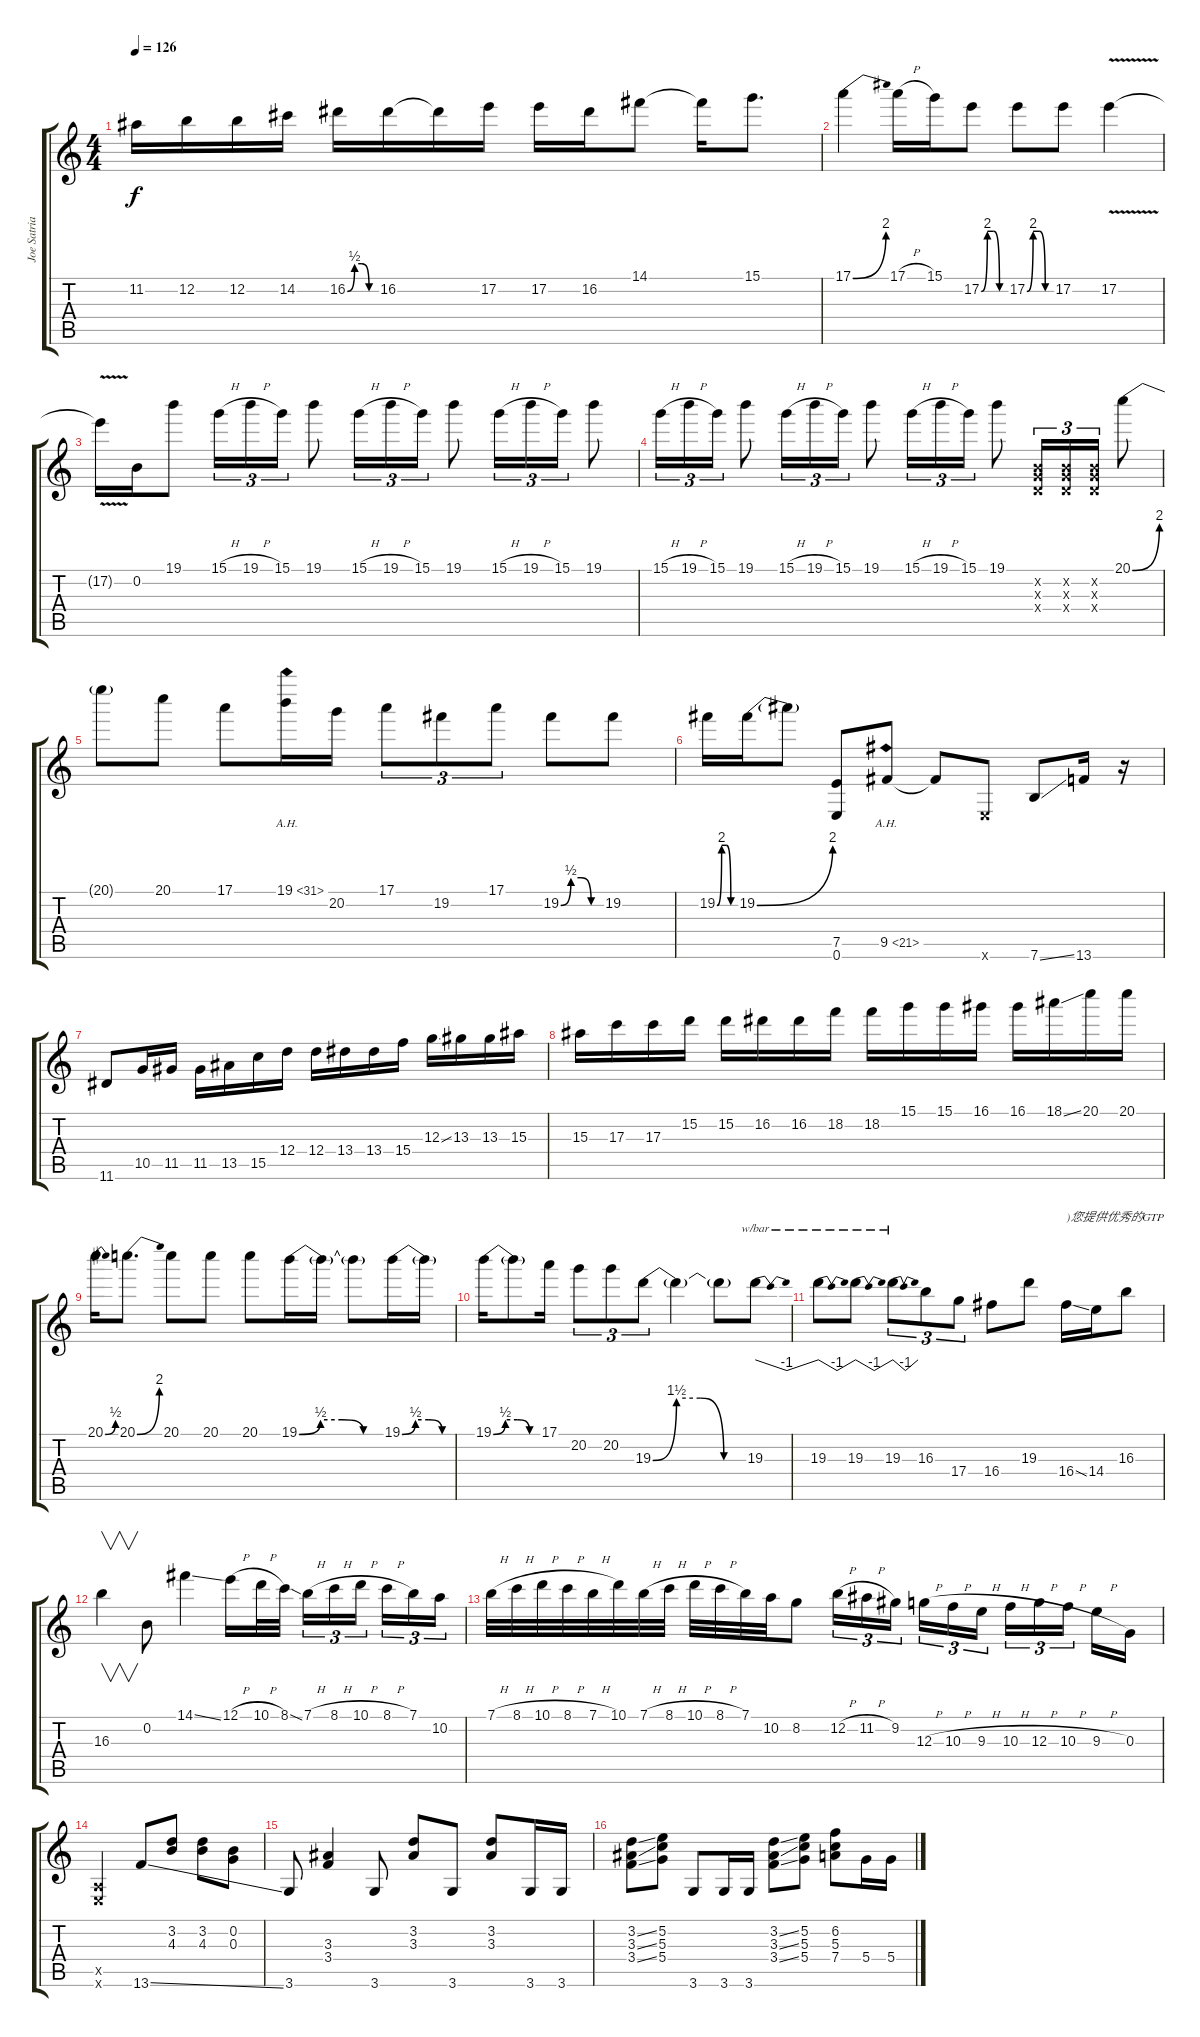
\track ("Joe Satriani" "Joe Satria") {instrument distortionguitar}
\staff {score tabs}
\tuning (E4 B3 G3 D3 A2 E2) {hide}
\ts (4 4)
\tempo 126
\clef g2
\ks c
11.2{t}.16{dy f} 12.2.16 12.2.16 14.2.16 16.2{be (custom 0 0 15 2 30 2 45 0 60 0)}.16 16.2.16 16.2{t}.16 17.2.16 17.2.16 16.2.16 14.1.8 14.1{t}.16 15.1.8{d} |
17.1{be (bend 0 0 60 8)}.4 17.1{h}.16 15.1.16 17.2{be (custom 0 0 15 8 30 8 45 0 60 0)}.8 17.2{be (custom 0 0 15 8 30 8 45 0 60 0)}.8 17.2.8 17.2{v}.4 |
17.2{t}.16 0.2.16 19.1.8 15.1{h}.16{tu (3 2)} 19.1{h}.16{tu (3 2)} 15.1.16{tu (3 2)} 19.1.8 15.1{h}.16{tu (3 2)} 19.1{h}.16{tu (3 2)} 15.1.16{tu (3 2)} 19.1.8 15.1{h}.16{tu (3 2)} 19.1{h}.16{tu (3 2)} 15.1.16{tu (3 2)} 19.1.8 |
15.1{h}.16{tu (3 2)} 19.1{h}.16{tu (3 2)} 15.1.16{tu (3 2)} 19.1.8 15.1{h}.16{tu (3 2)} 19.1{h}.16{tu (3 2)} 15.1.16{tu (3 2)} 19.1.8 15.1{h}.16{tu (3 2)} 19.1{h}.16{tu (3 2)} 15.1.16{tu (3 2)} 19.1.8 (0.2{x} 0.3{x} 0.4{x}).16{tu (3 2)} (0.2{x} 0.3{x} 0.4{x}).16{tu (3 2)} (0.2{x} 0.3{x} 0.4{x}).16{tu (3 2)} 20.1{be (bend 0 0 60 8)}.8 |
20.1{t}.8 20.1.8 17.1.8 19.1{ah 12}.16 20.2.16 17.1.8{tu (3 2)} 19.2.8{tu (3 2)} 17.1.8{tu (3 2)} 19.2{be (custom 0 0 15 2 30 2 45 0 60 0)}.8 19.2.8 |
19.2{be (custom 0 0 15 8 30 8 45 0 60 0)}.16 19.2{be (bend 0 0 60 8)}.16 19.2{t}.8 (7.5 0.6).8 9.5{ah 12}.8 9.5{t}.8 0.6{x}.8 7.6{ss}.8 13.6.16 r.16 |
11.6.8 10.5.16 11.5.16 11.5.16 13.5.16 15.5.16 12.4.16 12.4.16 13.4.16 13.4.16 15.4.16 12.3{ss}.16 13.3.16 13.3.16 15.3.16 |
15.3.16 17.3.16 17.3.16 15.2.16 15.2.16 16.2.16 16.2.16 18.2.16 18.2.16 15.1.16 15.1.16 16.1.16 16.1.16 18.1{ss}.16 20.1.16 20.1.16 |
20.1{be (bend 0 0 60 2)}.16 20.1{be (bend 0 0 60 8)}.8{d} 20.1.8 20.1.8 20.1.8 19.1{be (custom 0 0 15 2 30 2 45 0 60 0)}.16 19.1{t}.16 19.1{t}.8 19.1{be (custom 0 0 15 2 30 2 45 0 60 0)}.16 19.1{t}.16 |
19.1{be (custom 0 0 15 2 30 2 45 0 60 0)}.16 19.1{t}.8 17.1.16 20.2.8{tu (3 2)} 20.2.8{tu (3 2)} 19.3{be (custom 0 0 15 6 30 6 45 0 60 0)}.8{tu (3 2)} 19.3{t}.4 19.3{t}.8 19.3.8{tbe (dip default 0 0 30 -4 60 0)} |
19.3.8{tbe (dip default 0 0 30 -4 60 0)} 19.3.8{tbe (dip default 0 0 30 -4 60 0)} 19.3.8{tu (3 2) tbe (dip default 0 0 30 -4 60 0)} 16.3.8{tu (3 2)} 17.4.8{tu (3 2)} 16.4.8 19.3.8 16.4{ss}.16{txt ")您提供优秀的GTP"} 14.4.16 16.3.8 |
16.3.4{v} 0.2.8 14.1{ss}.4 12.1{h}.16 10.1{h}.32 8.1{ss}.32 7.1{h}.16{tu (3 2)} 8.1{h}.16{tu (3 2)} 10.1{h}.16{tu (3 2) beam splitsecondary} 8.1{h}.16{tu (3 2)} 7.1.16{tu (3 2)} 10.2.16{tu (3 2)} |
7.1{h}.32 8.1{h}.32 10.1{h}.32 8.1{h}.32 7.1{h}.32 10.1.32 7.1{h}.32 8.1{h}.32 10.1{h}.32 8.1{h}.32 7.1.32 10.2.32 8.2.8 12.2{h}.16{tu (3 2)} 11.2{h}.16{tu (3 2)} 9.2.16{tu (3 2) beam splitsecondary} 12.3{h}.16{tu (3 2)} 10.3{h}.16{tu (3 2)} 9.3{h}.16{tu (3 2)} 10.3{h}.16{tu (3 2)} 12.3{h}.16{tu (3 2)} 10.3{h}.16{tu (3 2) beam splitsecondary} 9.3{h}.16 0.3.16 |
(0.5{x} 0.6{x}).2 13.6{ss}.8 (3.2 4.3).8 (3.2 4.3).8 (0.2 0.3).8 |
3.6.8 (3.3 3.4).4 3.6.8 (3.2 3.3).8 3.6.8 (3.2 3.3).8 3.6.16 3.6.16 |
(3.2{ss} 3.3{ss} 3.4{ss}).8 (5.2 5.3 5.4).8 3.6.8 3.6.16 3.6.16 (3.2{ss} 3.3{ss} 3.4{ss}).8 (5.2 5.3 5.4).8 (6.2 5.3 7.4).8 5.4.16 5.4.16
